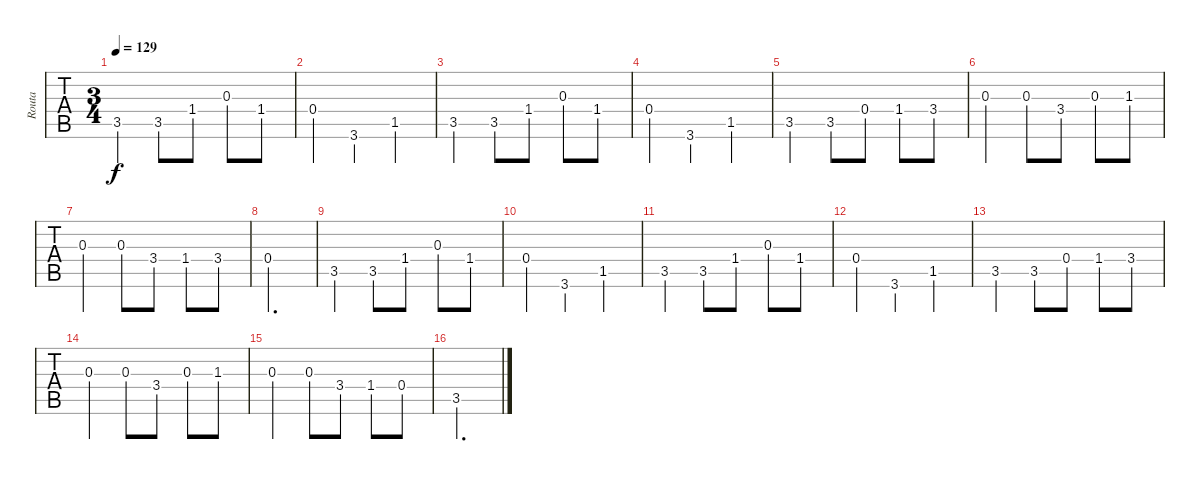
\track ("Routa" "Routa") {instrument distortionguitar}
\staff {tabs}
\tuning (E4 B3 G3 D3 A2 E2) {hide}
\ts (3 4)
\tempo 129
\clef g2
\ks c
3.5.4{dy f} 3.5.8 1.4.8 0.3.8 1.4.8 |
0.4.4 3.6.4 1.5.4 |
3.5.4 3.5.8 1.4.8 0.3.8 1.4.8 |
0.4.4 3.6.4 1.5.4 |
3.5.4 3.5.8 0.4.8 1.4.8 3.4.8 |
0.3.4 0.3.8 3.4.8 0.3.8 1.3.8 |
0.3.4 0.3.8 3.4.8 1.4.8 3.4.8 |
0.4.2{d} |
3.5.4 3.5.8 1.4.8 0.3.8 1.4.8 |
0.4.4 3.6.4 1.5.4 |
3.5.4 3.5.8 1.4.8 0.3.8 1.4.8 |
0.4.4 3.6.4 1.5.4 |
3.5.4 3.5.8 0.4.8 1.4.8 3.4.8 |
0.3.4 0.3.8 3.4.8 0.3.8 1.3.8 |
0.3.4 0.3.8 3.4.8 1.4.8 0.4.8 |
3.5.2{d instrument distortionguitar}
